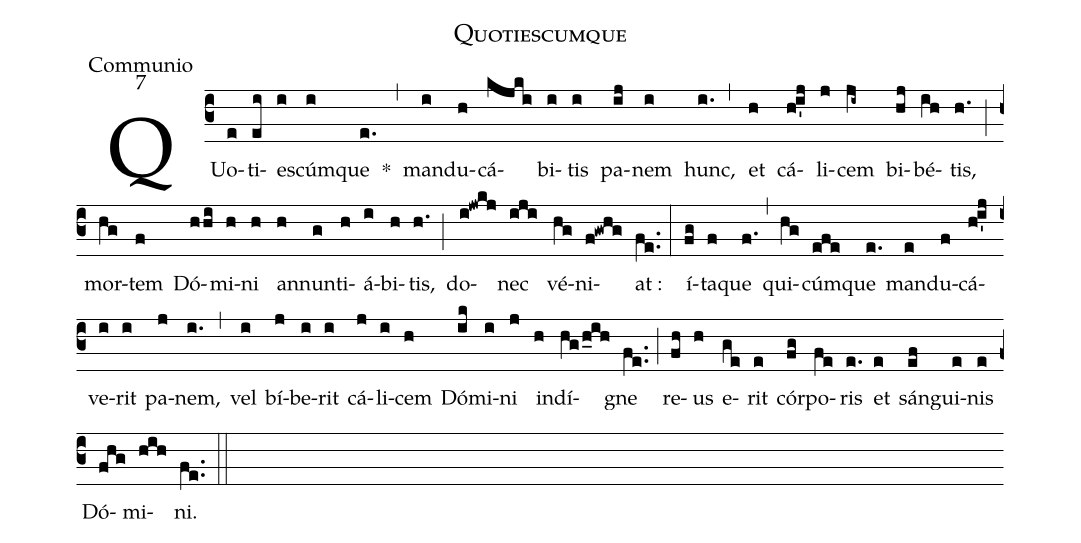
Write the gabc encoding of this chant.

name:Quotiescumque;
office-part:Communio;
mode:7;
%%
(c3) QU{o}(e)ti(ei)es(i)cúm(i)que(e.) *(,) man(i)du(h)cá(kjki)bi(i)tis(i) pa(ij)nem(i) hunc,(i.) (,) et(h) cá(hi'j)li(j)cem(ji~) bi(hj)bé(ih)tis,(h.) (;) mor(hg)tem(f) Dó(hhi)mi(h)ni(h) an(h)nun(g)ti(h)á(i)bi(h)tis,(h.) (;) do(i!jwkj)nec(iji) vé(hg)ni(f!gwhg)at :(fe..) (:) í(fg)ta(f)que(f.) (,) qui(hg)cúm(efe)que(e.) man(e)du(f)cá(hi'j)ve(i)rit(i) pa(j)nem,(i.) (,) vel(i) bí(j)be(i)rit(i) cá(j)li(i)cem(h) Dó(ik)mi(i)ni(j) in(h)dí(hg/h_ih)gne(fe..) (;) re(fh)us(h) e(ge)rit(e) cór(fg)po(fe)ris(e.) et(e) sán(ef)gui(e)nis(e) Dó(fhg)mi(hih)ni.(fe..) (::)
